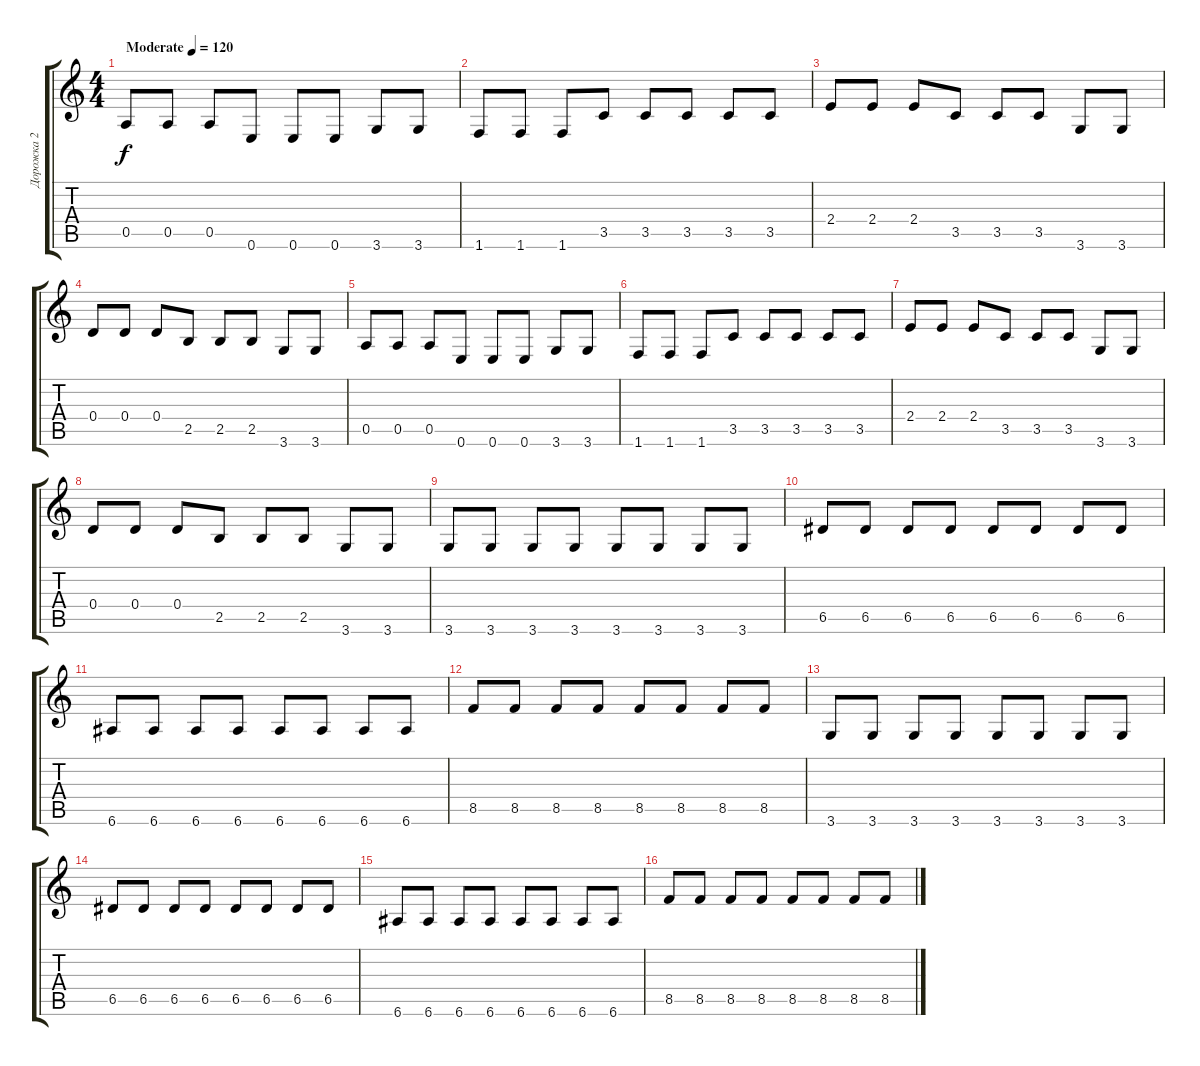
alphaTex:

\track ("Дорожка 2" "Дорожка 2") {instrument electricbasspick}
\staff {score tabs}
\tuning (E4 B3 G3 D3 A2 E2) {hide}
\ts (4 4)
\tempo (120 "Moderate")
\clef g2
\ks c
0.5.8{dy f instrument electricbasspick} 0.5.8 0.5.8 0.6.8 0.6.8 0.6.8 3.6.8 3.6.8 |
1.6.8 1.6.8 1.6.8 3.5.8 3.5.8 3.5.8 3.5.8 3.5.8 |
2.4.8 2.4.8 2.4.8 3.5.8 3.5.8 3.5.8 3.6.8 3.6.8 |
0.4.8 0.4.8 0.4.8 2.5.8 2.5.8 2.5.8 3.6.8 3.6.8 |
0.5.8 0.5.8 0.5.8 0.6.8 0.6.8 0.6.8 3.6.8 3.6.8 |
1.6.8 1.6.8 1.6.8 3.5.8 3.5.8 3.5.8 3.5.8 3.5.8 |
2.4.8 2.4.8 2.4.8 3.5.8 3.5.8 3.5.8 3.6.8 3.6.8 |
0.4.8 0.4.8 0.4.8 2.5.8 2.5.8 2.5.8 3.6.8 3.6.8 |
3.6.8 3.6.8 3.6.8 3.6.8 3.6.8 3.6.8 3.6.8 3.6.8 |
6.5.8 6.5.8 6.5.8 6.5.8 6.5.8 6.5.8 6.5.8 6.5.8 |
6.6.8 6.6.8 6.6.8 6.6.8 6.6.8 6.6.8 6.6.8 6.6.8 |
8.5.8 8.5.8 8.5.8 8.5.8 8.5.8 8.5.8 8.5.8 8.5.8 |
3.6.8 3.6.8 3.6.8 3.6.8 3.6.8 3.6.8 3.6.8 3.6.8 |
6.5.8 6.5.8 6.5.8 6.5.8 6.5.8 6.5.8 6.5.8 6.5.8 |
6.6.8 6.6.8 6.6.8 6.6.8 6.6.8 6.6.8 6.6.8 6.6.8 |
8.5.8 8.5.8 8.5.8 8.5.8 8.5.8 8.5.8 8.5.8 8.5.8
